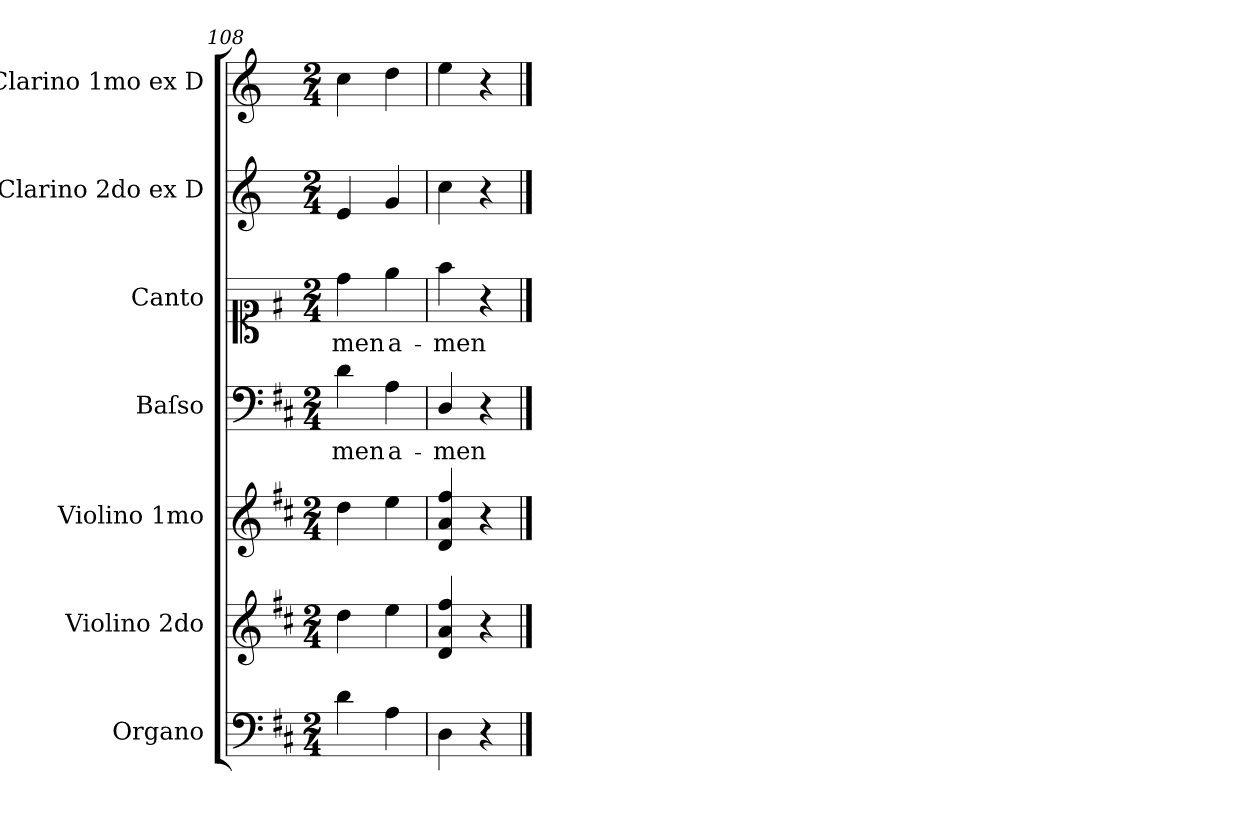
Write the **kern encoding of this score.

**kern	**kern	**kern	**kern	**text	**kern	**text	**kern	**kern
*part7	*part6	*part5	*part4	*part4	*part3	*part3	*part2	*part1
*staff7	*staff6	*staff5	*staff4	*staff4	*staff3	*staff3	*staff2	*staff1
*I"Organo	*I"Violino 2do	*I"Violino 1mo	*I"Baſso	*	*I"Canto	*	*I"Clarino 2do ex D	*I"Clarino 1mo ex D
*I'org	*I'vl 2	*I'vl 1	*I'B	*	*I'C	*	*I'clno 2	*I'clno 1
*clefF4	*clefG2	*clefG2	*clefF4	*	*clefC1	*	*clefG2	*clefG2
*	*	*	*	*	*	*	*ITrd6c10	*ITrd6c10
*k[f#c#]	*k[f#c#]	*k[f#c#]	*k[f#c#]	*	*k[f#]	*	*k[f#c#]	*k[f#c#]
*M2/4	*M2/4	*M2/4	*M2/4	*	*M2/4	*	*M2/4	*M2/4
=108	=108	=108	=108	=108	=108	=108	=108	=108
4d\	4dd\	4dd\	4d\	-men	4dd\	-men	4F#/	4d\
4A\	4ee\	4ee\	4A\	a-	4ee\	a-	4A/	4e\
=109	=109	=109	=109	=109	=109	=109	=109	=109
4D\	4d/ 4a/ 4ff#/	4d/ 4a/ 4ff#/	4D/	-men	4ff#\	-men	4d\	4f#\
4r	4r	4r	4r	.	4r	.	4r	4r
==	==	==	==	==	==	==	==	==
*-	*-	*-	*-	*-	*-	*-	*-	*-
